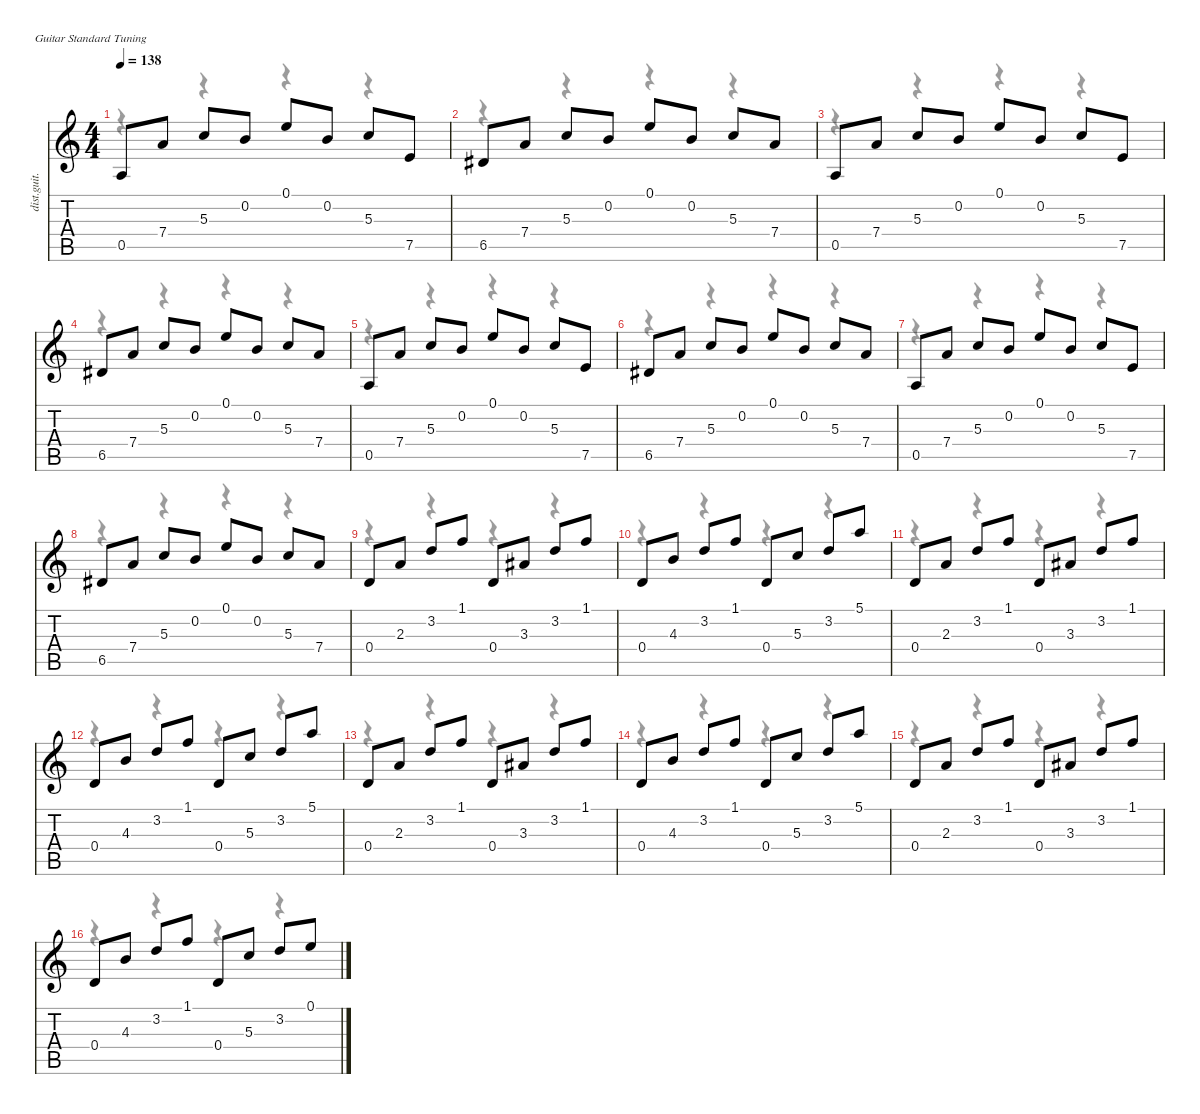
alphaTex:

\defaultSystemsLayout 4
\hideDynamics
\bracketExtendMode nobrackets
\track ("Kirk Hammett ( Lead )" "dist.guit.") {instrument distortionguitar}
\staff {score tabs}
\tuning (E4 B3 G3 D3 A2 E2)
\voice
\ts (4 4)
\tempo 138
\clef g2
\ks c
0.5.8{dy f} 7.4.8 5.3.8 0.2.8 0.1.8 0.2.8 5.3.8 7.5.8 |
6.5{acc #}.8 7.4.8 5.3.8 0.2.8 0.1.8 0.2.8 5.3.8 7.4.8 |
0.5.8 7.4.8 5.3.8 0.2.8 0.1.8 0.2.8 5.3.8 7.5.8 |
6.5{acc #}.8 7.4.8 5.3.8 0.2.8 0.1.8 0.2.8 5.3.8 7.4.8 |
0.5.8 7.4.8 5.3.8 0.2.8 0.1.8 0.2.8 5.3.8 7.5.8 |
6.5{acc #}.8 7.4.8 5.3.8 0.2.8 0.1.8 0.2.8 5.3.8 7.4.8 |
0.5.8 7.4.8 5.3.8 0.2.8 0.1.8 0.2.8 5.3.8 7.5.8 |
6.5{acc #}.8 7.4.8 5.3.8 0.2.8 0.1.8 0.2.8 5.3.8 7.4.8 |
0.4.8 2.3.8 3.2.8 1.1.8 0.4.8 3.3{acc #}.8 3.2.8 1.1.8 |
0.4.8 4.3.8 3.2.8 1.1.8 0.4.8 5.3.8 3.2.8 5.1.8 |
0.4.8 2.3.8 3.2.8 1.1.8 0.4.8 3.3{acc #}.8 3.2.8 1.1.8 |
0.4.8 4.3.8 3.2.8 1.1.8 0.4.8 5.3.8 3.2.8 5.1.8 |
0.4.8 2.3.8 3.2.8 1.1.8 0.4.8 3.3{acc #}.8 3.2.8 1.1.8 |
0.4.8 4.3.8 3.2.8 1.1.8 0.4.8 5.3.8 3.2.8 5.1.8 |
0.4.8 2.3.8 3.2.8 1.1.8 0.4.8 3.3{acc #}.8 3.2.8 1.1.8 |
0.4.8 4.3.8 3.2.8 1.1.8 0.4.8 5.3.8 3.2.8 0.1.8
\voice
\clef g2
\ottava regular
\simile none
\ks c
r.4{dy mf} r.4 r.4 r.4 |
r.4 r.4 r.4 r.4 |
r.4 r.4 r.4 r.4 |
r.4 r.4 r.4 r.4 |
r.4 r.4 r.4 r.4 |
r.4 r.4 r.4 r.4 |
r.4 r.4 r.4 r.4 |
r.4 r.4 r.4 r.4 |
r.4 r.4 r.4 r.4 |
r.4 r.4 r.4 r.4 |
r.4 r.4 r.4 r.4 |
r.4 r.4 r.4 r.4 |
r.4 r.4 r.4 r.4 |
r.4 r.4 r.4 r.4 |
r.4 r.4 r.4 r.4 |
r.4 r.4 r.4 r.4
